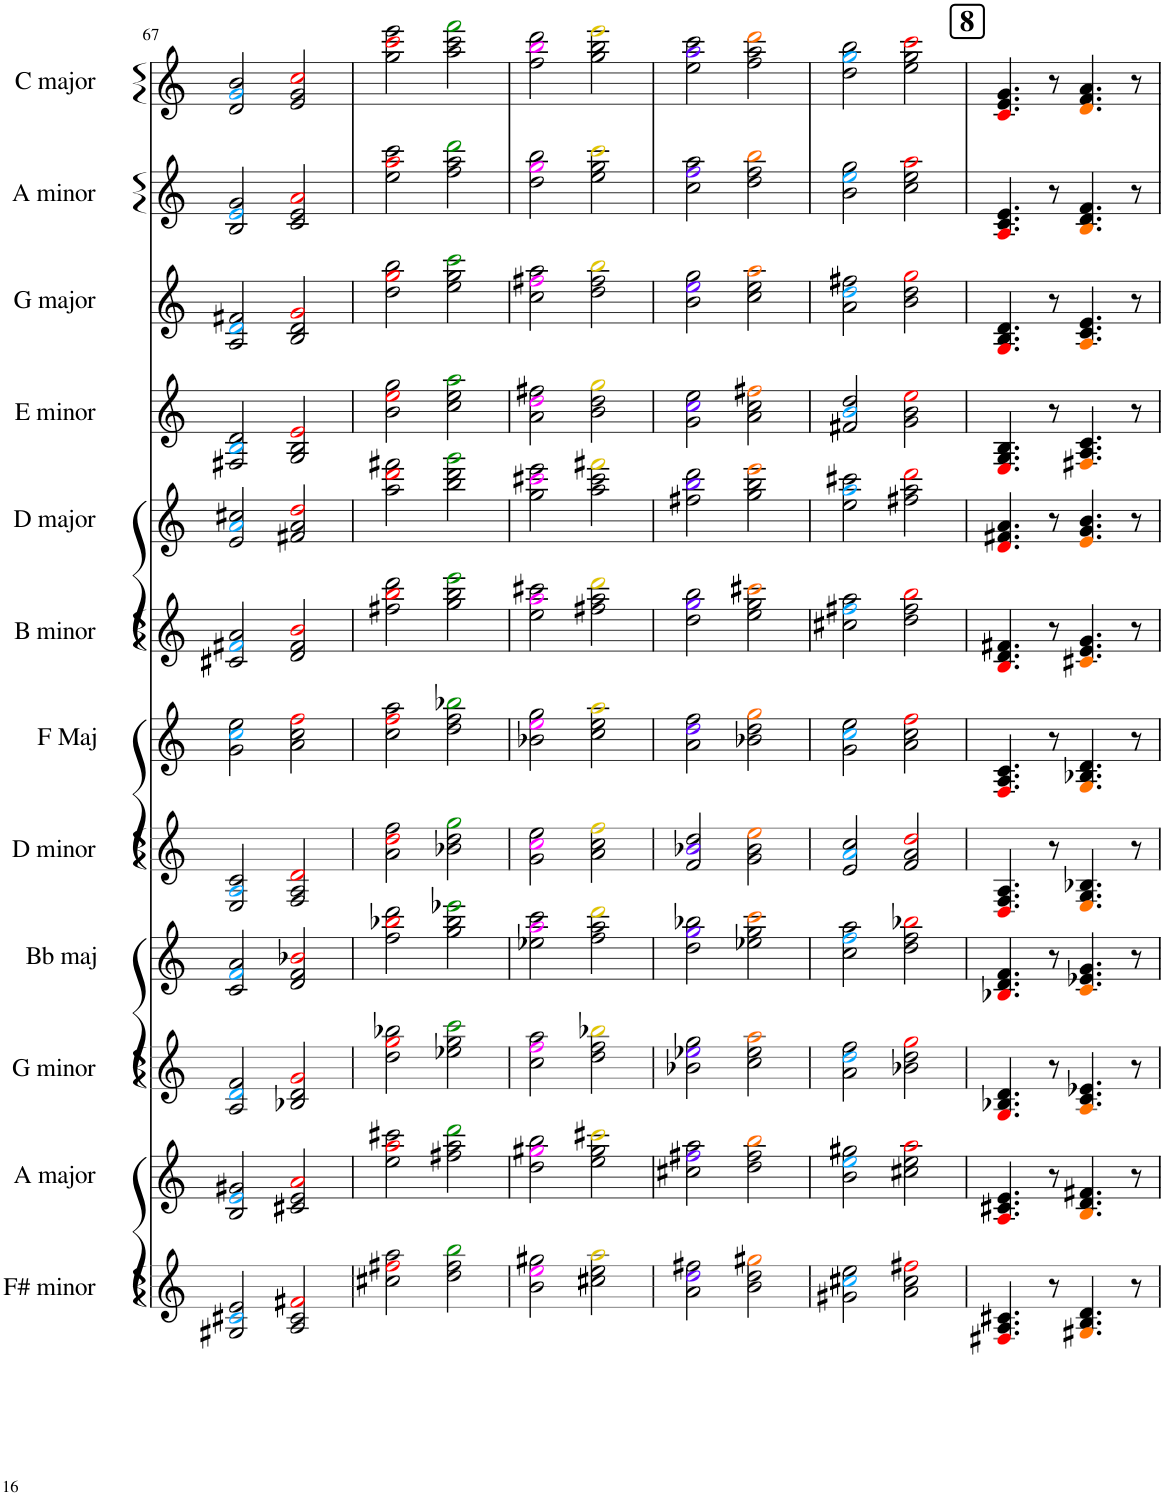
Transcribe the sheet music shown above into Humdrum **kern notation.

**kern	**kern	**kern	**kern	**kern	**kern	**kern	**kern	**kern	**kern	**kern	**kern
*part12	*part11	*part10	*part9	*part8	*part7	*part6	*part5	*part4	*part3	*part2	*part1
*staff12	*staff11	*staff10	*staff9	*staff8	*staff7	*staff6	*staff5	*staff4	*staff3	*staff2	*staff1
*I"F# minor	*I"A major	*I"G minor	*I"B flat major	*I"D minor	*I"F major	*I"B minor	*I"D major	*I"E minor	*I"G major	*I"A minor	*I"C major
*I'F# minor	*I'A major	*I'G minor	*	*I'D minor	*I'F Maj	*I'B minor	*I'D major	*I'E minor	*I'G major	*I'A minor	*I'C major
!!LO:PB:g=z
*clefG2	*clefG2	*clefG2	*clefG2	*clefG2	*clefG2	*clefG2	*clefG2	*clefG2	*clefG2	*clefG2	*clefG2
*k[]	*k[]	*k[]	*k[]	*k[]	*k[]	*k[]	*k[]	*k[]	*k[]	*k[]	*k[]
*M4/4	*M4/4	*M4/4	*M4/4	*M4/4	*M4/4	*M4/4	*M4/4	*M4/4	*M4/4	*M4/4	*M4/4
=67	=67	=67	=67	=67	=67	=67	=67	=67	=67	=67	=67
2G#X/ 2c#Xi/ 2e/	2B/ 2ei/ 2g#X/	2A/ 2di/ 2f/	2c/ 2fi/ 2a/	2E/ 2Ai/ 2c/	2g\ 2cci\ 2ee\	2c#X/ 2f#Xi/ 2a/	2e/ 2ai/ 2cc#X/	2F#X/ 2Bi/ 2d/	2A/ 2di/ 2f#X/	2B/ 2ei/ 2g/	2d/ 2gi/ 2b/
2A/ 2c#/ 2f#Xj/	2c#X/ 2e/ 2aj/	2B-X/ 2d/ 2gj/	2d/ 2f/ 2b-Xj/	2F/ 2A/ 2dj/	2a\ 2cc\ 2ffj\	2d/ 2f#/ 2bj/	2f#X/ 2a/ 2ddj/	2G/ 2B/ 2ej/	2B/ 2d/ 2gj/	2c/ 2e/ 2aj/	2e/ 2g/ 2ccj/
=68	=68	=68	=68	=68	=68	=68	=68	=68	=68	=68	=68
2cc#X\ 2ff#Xj\ 2aa\	2ee\ 2aaj\ 2ccc#X\	2dd\ 2ggj\ 2bb-X\	2ff\ 2bb-Xj\ 2ddd\	2a\ 2ddj\ 2ff\	2cc\ 2ffj\ 2aa\	2ff#X\ 2bbj\ 2ddd\	2aa\ 2dddj\ 2fff#X\	2b\ 2eej\ 2gg\	2dd\ 2ggj\ 2bb\	2ee\ 2aaj\ 2ccc\	2gg\ 2cccj\ 2eee\
2dd\ 2ff#\ 2bbZ\	2ff#X\ 2aa\ 2dddZ\	2ee-X\ 2gg\ 2cccZ\	2gg\ 2bb-\ 2eee-XZ\	2b-X\ 2dd\ 2ggZ\	2dd\ 2ff\ 2bb-XZ\	2gg\ 2bb\ 2eeeZ\	2bb\ 2ddd\ 2gggZ\	2cc\ 2ee\ 2aaZ\	2ee\ 2gg\ 2cccZ\	2ff\ 2aa\ 2dddZ\	2aa\ 2ccc\ 2fffZ\
=69	=69	=69	=69	=69	=69	=69	=69	=69	=69	=69	=69
2b\ 2eeV\ 2gg#X\	2dd\ 2gg#XV\ 2bb\	2cc\ 2ffV\ 2aa\	2ee-X\ 2aaV\ 2ccc\	2g\ 2ccV\ 2ee\	2b-X\ 2eeV\ 2gg\	2ee\ 2aaV\ 2ccc#X\	2gg\ 2ccc#XV\ 2eee\	2a\ 2ddV\ 2ff#X\	2cc\ 2ff#XV\ 2aa\	2dd\ 2ggV\ 2bb\	2ff\ 2bbV\ 2ddd\
2cc#X\ 2ee\ 2aaN\	2ee\ 2gg#\ 2ccc#XN\	2dd\ 2ff\ 2bb-XN\	2ff\ 2aa\ 2dddN\	2a\ 2cc\ 2ffN\	2cc\ 2ee\ 2aaN\	2ff#X\ 2aa\ 2dddN\	2aa\ 2ccc#\ 2fff#XN\	2b\ 2dd\ 2ggN\	2dd\ 2ff#\ 2bbN\	2ee\ 2gg\ 2cccN\	2gg\ 2bb\ 2eeeN\
=70	=70	=70	=70	=70	=70	=70	=70	=70	=70	=70	=70
2a\ 2ddl\ 2ff#X\	2cc#X\ 2ff#Xl\ 2aa\	2b-X\ 2ee-Xl\ 2gg\	2dd\ 2ggl\ 2bb-X\	2f/ 2b-Xl/ 2dd/	2a\ 2ddl\ 2ff\	2dd\ 2ggl\ 2bb\	2ff#X\ 2bbl\ 2ddd\	2g\ 2ccl\ 2ee\	2b\ 2eel\ 2gg\	2cc\ 2ffl\ 2aa\	2ee\ 2aal\ 2ccc\
2b\ 2dd\ 2gg#X!\	2dd\ 2ff#\ 2bb!\	2cc\ 2ee-\ 2aa!\	2ee-X\ 2gg\ 2ccc!\	2g\ 2b-\ 2ee!\	2b-X\ 2dd\ 2gg!\	2ee\ 2gg\ 2ccc#X!\	2gg\ 2bb\ 2eee!\	2a\ 2cc\ 2ff#X!\	2cc\ 2ee\ 2aa!\	2dd\ 2ff\ 2bb!\	2ff\ 2aa\ 2ddd!\
=71	=71	=71	=71	=71	=71	=71	=71	=71	=71	=71	=71
2g#X\ 2cc#Xi\ 2ee\	2b\ 2eei\ 2gg#X\	2a\ 2ddi\ 2ff\	2cc\ 2ffi\ 2aa\	2e/ 2ai/ 2cc/	2g\ 2cci\ 2ee\	2cc#X\ 2ff#Xi\ 2aa\	2ee\ 2aai\ 2ccc#X\	2f#X/ 2bi/ 2dd/	2a\ 2ddi\ 2ff#X\	2b\ 2eei\ 2gg\	2dd\ 2ggi\ 2bb\
2a\ 2cc#\ 2ff#Xj\	2cc#X\ 2ee\ 2aaj\	2b-X\ 2dd\ 2ggj\	2dd\ 2ff\ 2bb-Xj\	2f/ 2a/ 2ddj/	2a\ 2cc\ 2ffj\	2dd\ 2ff#\ 2bbj\	2ff#X\ 2aa\ 2dddj\	2g\ 2b\ 2eej\	2b\ 2dd\ 2ggj\	2cc\ 2ee\ 2aaj\	2ee\ 2gg\ 2cccj\
!!LO:REH:place=s1:a:B:cj:fs=14:t=8
=72	=72	=72	=72	=72	=72	=72	=72	=72	=72	=72	=72
4.F#Xj/ 4.A/ 4.c#X/	4.Aj/ 4.c#X/ 4.e/	4.Gj/ 4.B-X/ 4.d/	4.B-Xj/ 4.d/ 4.f/	4.Dj/ 4.F/ 4.A/	4.Fj/ 4.A/ 4.c/	4.Bj/ 4.d/ 4.f#X/	4.dj/ 4.f#X/ 4.a/	4.Ej/ 4.G/ 4.B/	4.Gj/ 4.B/ 4.d/	4.Aj/ 4.c/ 4.e/	4.cj/ 4.e/ 4.g/
8r	8r	8r	8r	8r	8r	8r	8r	8r	8r	8r	8r
4.G#X!/ 4.B/ 4.d/	4.B!/ 4.d/ 4.f#X/	4.A!/ 4.c/ 4.e-X/	4.c!/ 4.e-X/ 4.g/	4.E!/ 4.G/ 4.B-X/	4.G!/ 4.B-X/ 4.d/	4.c#X!/ 4.e/ 4.g/	4.e!/ 4.g/ 4.b/	4.F#X!/ 4.A/ 4.c/	4.A!/ 4.c/ 4.e/	4.B!/ 4.d/ 4.f/	4.d!/ 4.f/ 4.a/
8r	8r	8r	8r	8r	8r	8r	8r	8r	8r	8r	8r
=	=	=	=	=	=	=	=	=	=	=	=
*-	*-	*-	*-	*-	*-	*-	*-	*-	*-	*-	*-
